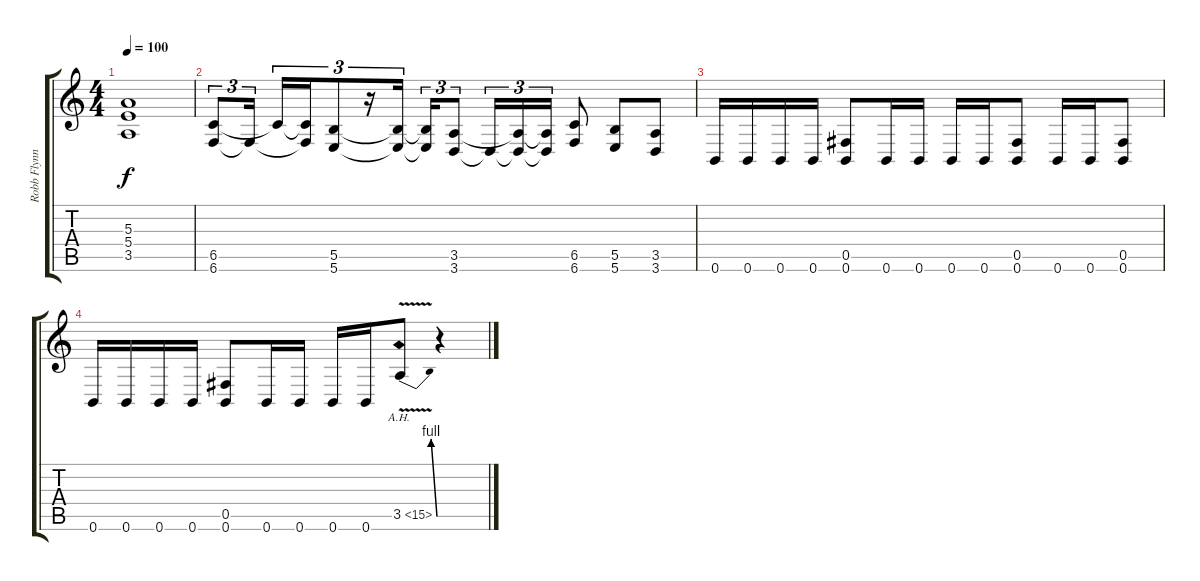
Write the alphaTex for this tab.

\track ("Robb Flynn" "Robb Flynn") {instrument distortionguitar}
\staff {score tabs}
\tuning (Db4 Ab3 E3 B2 Gb2 B1) {hide}
\ts (4 4)
\tempo 100
\clef g2
\ks c
(5.3 5.4 3.5).1{dy f} |
(6.5 6.6).8{tu (3 2)} 6.6{t}.16{tu (3 2)} 6.5{t}.16{tu (3 2)} (6.5{t} 6.6{t}).16{tu (3 2)} (5.5 5.6).8{tu (3 2)} r.16{tu (3 2)} (5.5{t} 5.6{t}).16{tu (3 2)} (5.5{t} 5.6{t}).16{tu (3 2)} (3.5 3.6).8{tu (3 2)} 3.6{t}.16{tu (3 2)} (3.5{t} 3.6{t}).16{tu (3 2)} (3.5{t} 3.6{t}).16{tu (3 2)} (6.5 6.6).8 (5.5 5.6).8 (3.5 3.6).8 |
0.6.16 0.6.16 0.6.16 0.6.16 (0.5 0.6).8 0.6.16 0.6.16 0.6.16 0.6.16 (0.5 0.6).8 0.6.16 0.6.16 (0.5 0.6).8 |
0.6.16 0.6.16 0.6.16 0.6.16 (0.5 0.6).8 0.6.16 0.6.16 0.6.16 0.6.16 3.5{be (bend 0 0 60 4) ah 12 v}.8 r.4
